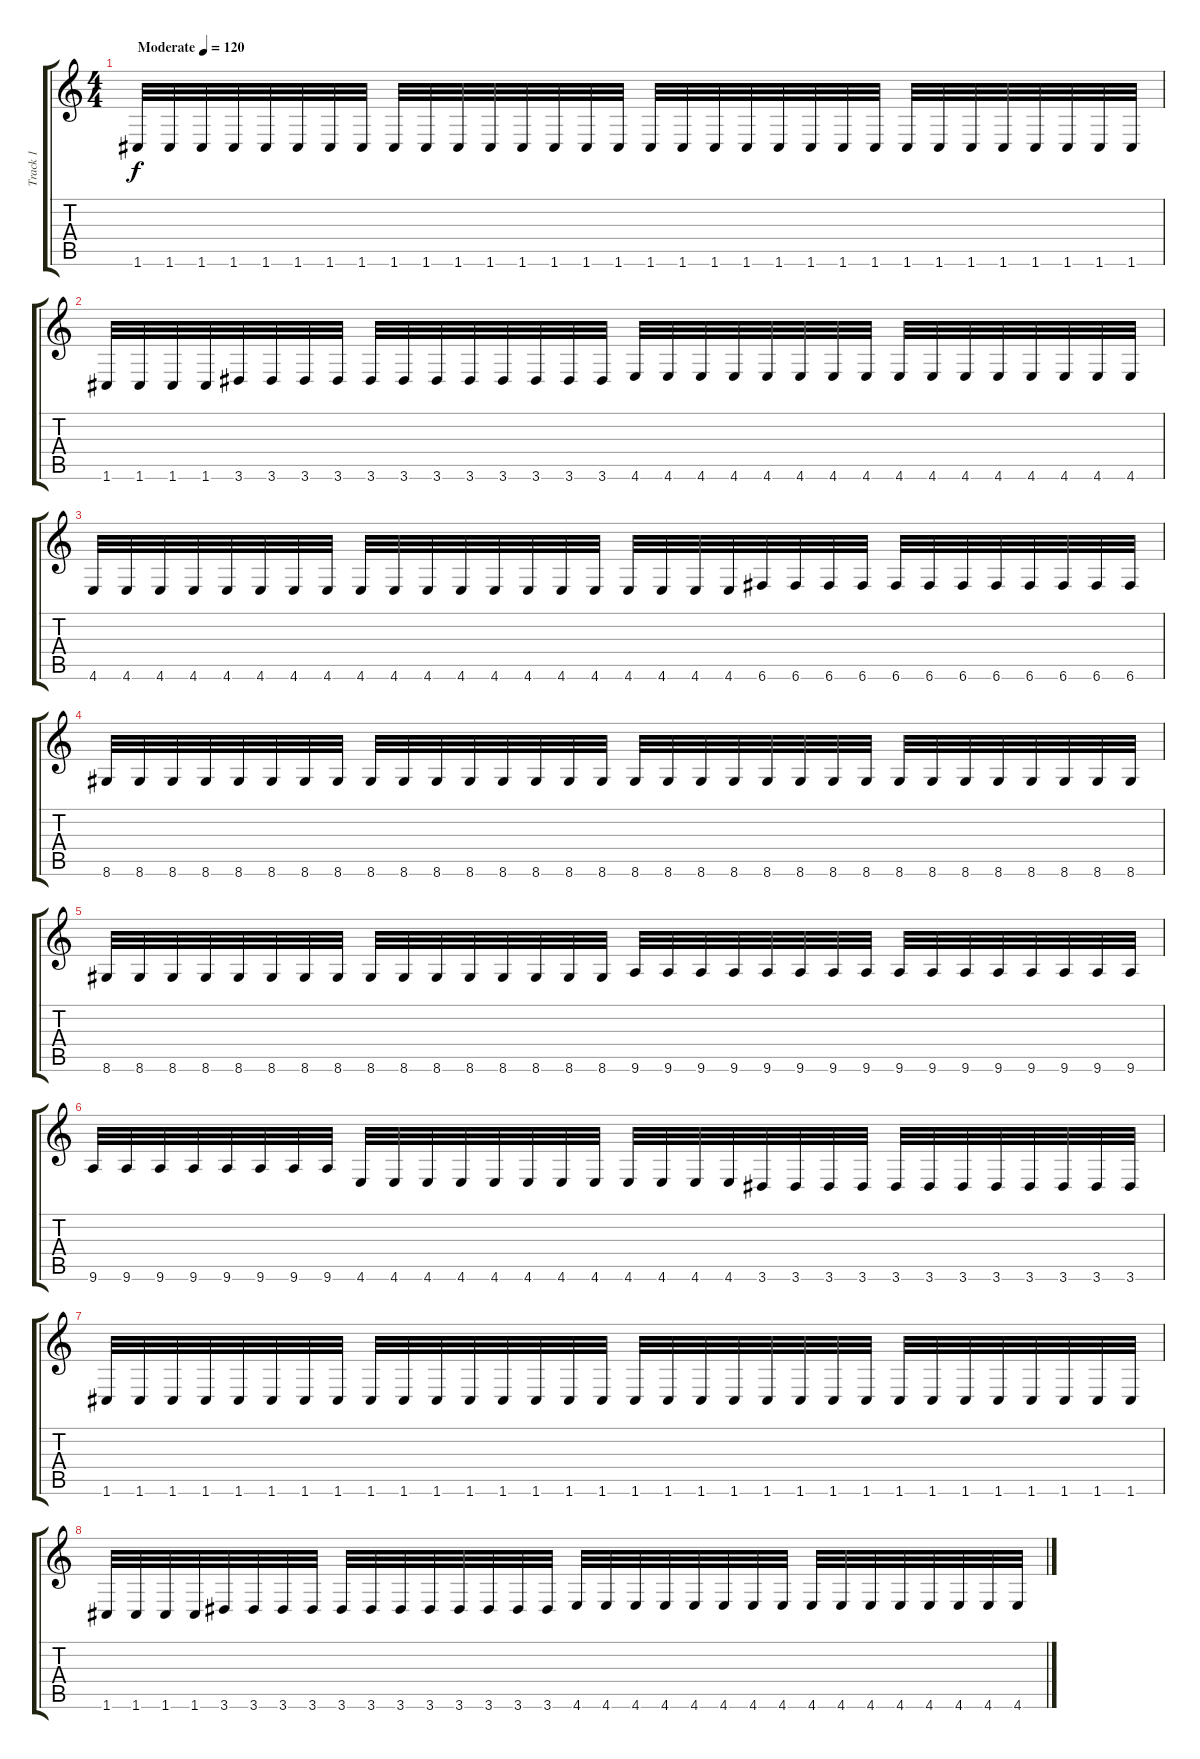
\track ("Track 1" "Track 1") {instrument distortionguitar}
\staff {score tabs}
\tuning (D4 A3 F3 C3 G2 C2) {hide}
\ts (4 4)
\tempo (120 "Moderate")
\clef g2
\ks c
1.6.32{dy f instrument distortionguitar} 1.6.32 1.6.32 1.6.32 1.6.32 1.6.32 1.6.32 1.6.32 1.6.32 1.6.32 1.6.32 1.6.32 1.6.32 1.6.32 1.6.32 1.6.32 1.6.32 1.6.32 1.6.32 1.6.32 1.6.32 1.6.32 1.6.32 1.6.32 1.6.32 1.6.32 1.6.32 1.6.32 1.6.32 1.6.32 1.6.32 1.6.32 |
1.6.32 1.6.32 1.6.32 1.6.32 3.6.32 3.6.32 3.6.32 3.6.32 3.6.32 3.6.32 3.6.32 3.6.32 3.6.32 3.6.32 3.6.32 3.6.32 4.6.32 4.6.32 4.6.32 4.6.32 4.6.32 4.6.32 4.6.32 4.6.32 4.6.32 4.6.32 4.6.32 4.6.32 4.6.32 4.6.32 4.6.32 4.6.32 |
4.6.32 4.6.32 4.6.32 4.6.32 4.6.32 4.6.32 4.6.32 4.6.32 4.6.32 4.6.32 4.6.32 4.6.32 4.6.32 4.6.32 4.6.32 4.6.32 4.6.32 4.6.32 4.6.32 4.6.32 6.6.32 6.6.32 6.6.32 6.6.32 6.6.32 6.6.32 6.6.32 6.6.32 6.6.32 6.6.32 6.6.32 6.6.32 |
8.6.32 8.6.32 8.6.32 8.6.32 8.6.32 8.6.32 8.6.32 8.6.32 8.6.32 8.6.32 8.6.32 8.6.32 8.6.32 8.6.32 8.6.32 8.6.32 8.6.32 8.6.32 8.6.32 8.6.32 8.6.32 8.6.32 8.6.32 8.6.32 8.6.32 8.6.32 8.6.32 8.6.32 8.6.32 8.6.32 8.6.32 8.6.32 |
8.6.32 8.6.32 8.6.32 8.6.32 8.6.32 8.6.32 8.6.32 8.6.32 8.6.32 8.6.32 8.6.32 8.6.32 8.6.32 8.6.32 8.6.32 8.6.32 9.6.32 9.6.32 9.6.32 9.6.32 9.6.32 9.6.32 9.6.32 9.6.32 9.6.32 9.6.32 9.6.32 9.6.32 9.6.32 9.6.32 9.6.32 9.6.32 |
9.6.32 9.6.32 9.6.32 9.6.32 9.6.32 9.6.32 9.6.32 9.6.32 4.6.32 4.6.32 4.6.32 4.6.32 4.6.32 4.6.32 4.6.32 4.6.32 4.6.32 4.6.32 4.6.32 4.6.32 3.6.32 3.6.32 3.6.32 3.6.32 3.6.32 3.6.32 3.6.32 3.6.32 3.6.32 3.6.32 3.6.32 3.6.32 |
1.6.32 1.6.32 1.6.32 1.6.32 1.6.32 1.6.32 1.6.32 1.6.32 1.6.32 1.6.32 1.6.32 1.6.32 1.6.32 1.6.32 1.6.32 1.6.32 1.6.32 1.6.32 1.6.32 1.6.32 1.6.32 1.6.32 1.6.32 1.6.32 1.6.32 1.6.32 1.6.32 1.6.32 1.6.32 1.6.32 1.6.32 1.6.32 |
1.6.32 1.6.32 1.6.32 1.6.32 3.6.32 3.6.32 3.6.32 3.6.32 3.6.32 3.6.32 3.6.32 3.6.32 3.6.32 3.6.32 3.6.32 3.6.32 4.6.32 4.6.32 4.6.32 4.6.32 4.6.32 4.6.32 4.6.32 4.6.32 4.6.32 4.6.32 4.6.32 4.6.32 4.6.32 4.6.32 4.6.32 4.6.32
